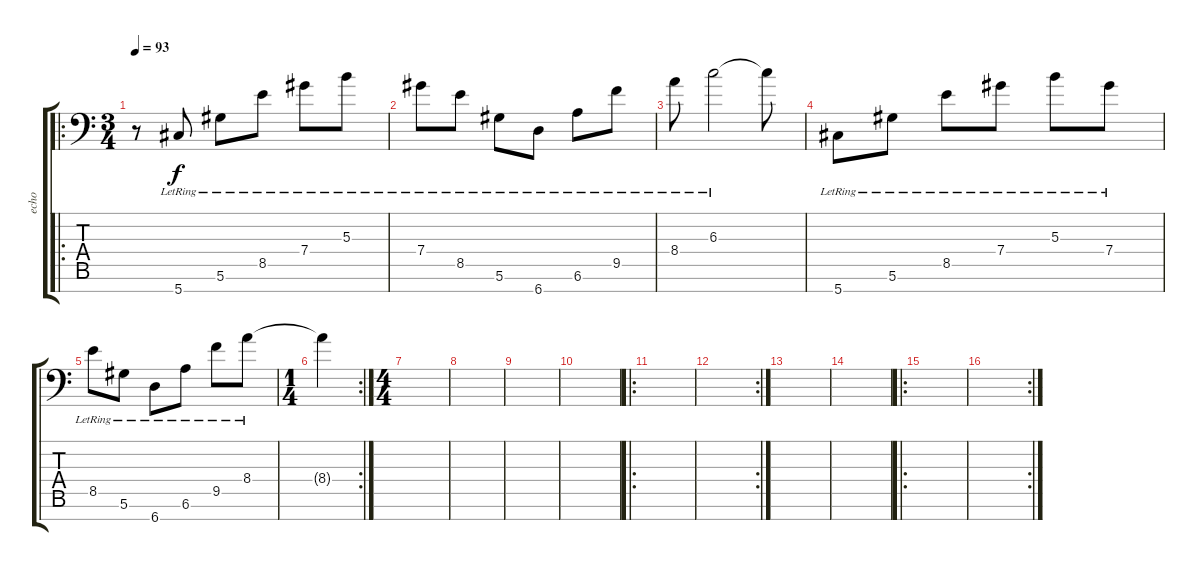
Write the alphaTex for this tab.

\track ("echo" "echo") {instrument distortionguitar}
\staff {score tabs}
\tuning (Eb4 Bb3 Gb3 Db3 Ab2 Eb2 Ab1) {hide}
\ro
\ts (3 4)
\tempo 93
\clef f4
\ks c
r.8{dy f instrument acousticguitarsteel} 5.7{lr}.8{instrument acousticguitarsteel} 5.6{lr}.8 8.5{lr}.8 7.4{lr}.8 5.3{lr}.8 |
7.4{lr}.8 8.5{lr}.8 5.6{lr}.8 6.7{lr}.8 6.6{lr}.8 9.5{lr}.8 |
8.4{lr}.8 6.3{lr}.2 6.3{t}.8 |
5.7{lr}.8 5.6{lr}.8 8.5{lr}.8 7.4{lr}.8 5.3{lr}.8 7.4{lr}.8 |
8.5{lr}.8 5.6{lr}.8 6.7{lr}.8 6.6{lr}.8 9.5{lr}.8 8.4{lr}.8 |
\rc 2
\ts (1 4)
8.4{t}.4 |
\ts (4 4)
|
|
|
|
\ro
|
\rc 2
|
|
|
\ro
|
\rc 2
